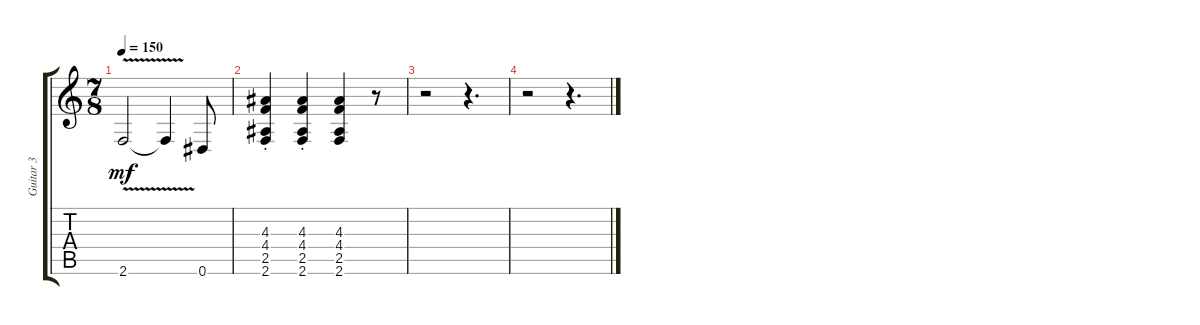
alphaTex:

\track ("Guitar 3" "Guitar 3") {instrument distortionguitar}
\staff {score tabs}
\tuning (Eb4 Bb3 Gb3 Db3 Ab2 Eb2) {hide}
\ts (7 8)
\tempo 150
\clef g2
\ks c
2.6{v}.2{dy mf} 2.6{v t}.4 0.6.8 |
(4.3{st} 4.4{st} 2.5{st} 2.6{st}).4 (4.3{st} 4.4{st} 2.5{st} 2.6{st}).4 (4.3 4.4 2.5 2.6).4 r.8 |
r.2 r.4{d} |
r.2 r.4{d}
